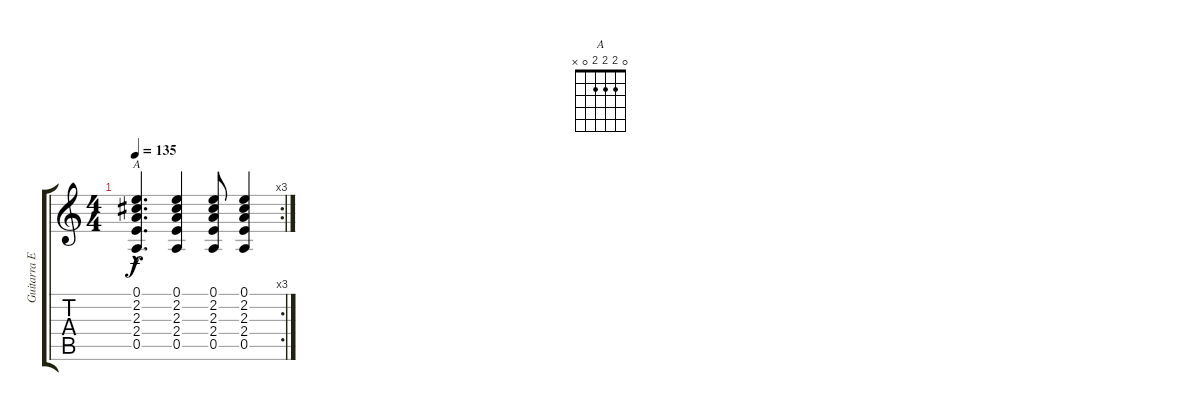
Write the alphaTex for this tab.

\track ("Guitarra Electrica" "Guitarra E") {instrument electricguitarclean}
\staff {score tabs}
\tuning (E4 B3 G3 D3 A2 E2) {hide}
\chord ("A" 0 2 2 2 0 x)
\rc 3
\ts (4 4)
\tempo 135
\clef g2
\ks c
(0.1{hac} 2.2{hac} 2.3{hac} 2.4{hac} 0.5{hac}).4{d ch "A" dy f} (0.1 2.2 2.3 2.4 0.5).4 (0.1 2.2 2.3 2.4 0.5).8 (0.1 2.2 2.3 2.4 0.5).4
